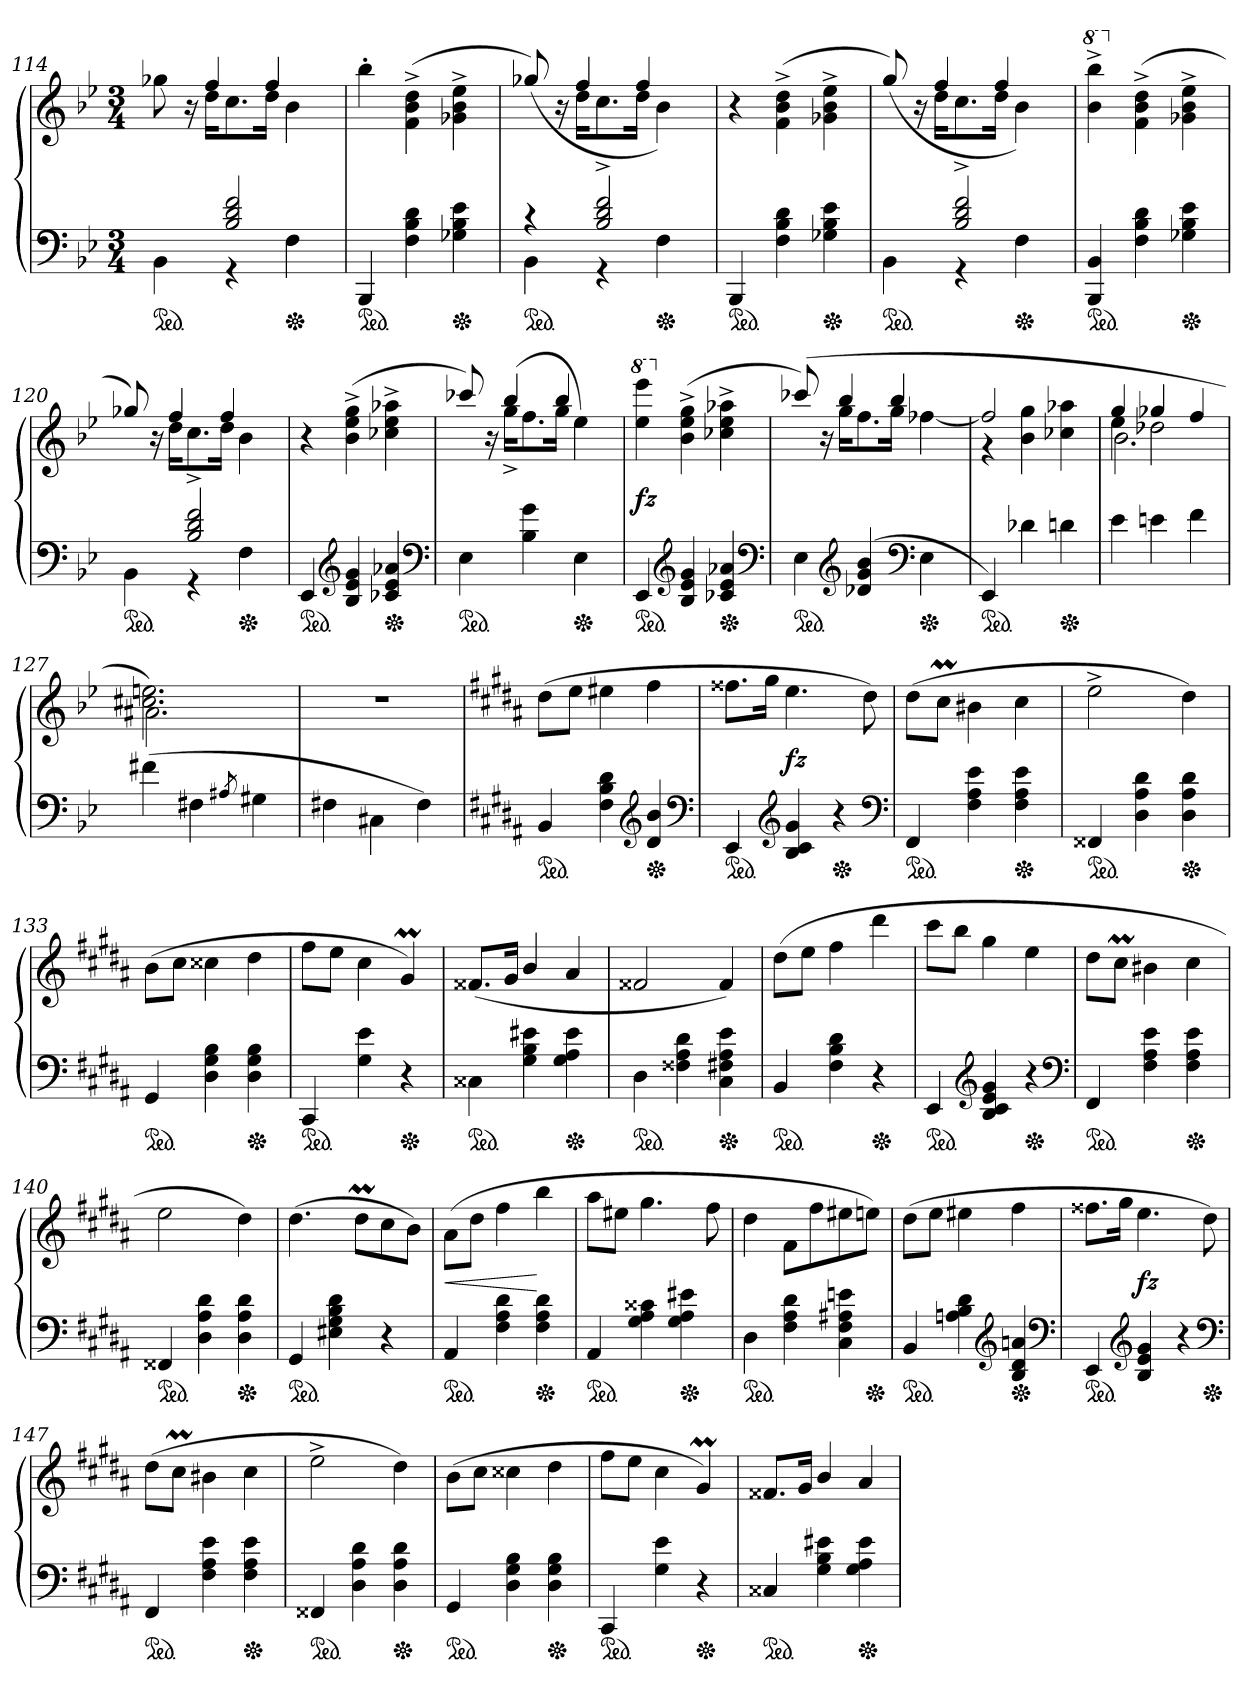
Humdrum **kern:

**kern	**kern	**dynam
*part1	*part1	*part1
*staff2	*staff1	*staff1/2
*clefF4	*clefG2	*
*k[b-e-]	*k[b-e-]	*
*M3/4	*M3/4	*
=114	=114	=114
*^	*^	*
*ped	*	*	*	*
4ryy	4BB-\	8gg-X	8ryy	.
.	.	16ryy	16r	.
.	.	4ff	16ddKL	.
2B- 2d 2f	4r	.	8.cc	.
.	.	4ff	16ddJk	.
*Xped	*	*	*	*
.	4F	.	4b-	.
.	.	16ryy	.	.
*v	*v	*	*	*
*	*v	*v	*
=115	=115	=115
*ped	*	*
4BBB-	4bb-'	.
4F 4B- 4d	(4f^\ 4b-^\ 4dd^\	.
*Xped	*	*
4G-X 4B- 4e-	4g-X^ 4b-^ 4ee-^	.
=116	=116	=116
*^	*^	*
*ped	*	*	*	*
4r	4BB-\	(>8gg-X/)	8ryy	.
.	.	16ryy	16r	.
.	.	4ff	16ddKL	.
2B-^ 2d^ 2f^	4r	.	8.cc	.
.	.	4ff	16ddJk	.
*Xped	*	*	*	*
.	4F	.	4b-)	.
.	.	16ryy	.	.
*v	*v	*	*	*
*	*v	*v	*
=117	=117	=117
*ped	*	*
4BBB-	4r	.
4F 4B- 4d	(4f^\ 4b-^\ 4dd^\	.
*Xped	*	*
4G-X 4B- 4e-	4g-X^ 4b-^ 4ee-^	.
=118	=118	=118
*^	*^	*
*ped	*	*	*	*
4ryy	4BB-\	(>8gg/)	8ryy	.
.	.	16ryy	16r	.
.	.	4ff	16ddKL	.
2B-^ 2d^ 2f^	4r	.	8.cc	.
.	.	4ff	16ddJk	.
*Xped	*	*	*	*
.	4F	.	4b-)	.
.	.	16ryy	.	.
*v	*v	*	*	*
*	*v	*v	*
=119	=119	=119
*	*8va	*
*ped	*	*
4BBB- 4BB-	4bb-^ 4bbb-^	.
*	*X8va	*
4F 4B- 4d	(>4f^\ 4b-^\ 4dd^\	.
*Xped	*	*
4G-X 4B- 4e-	4g-X^ 4b-^ 4ee-^	.
=120	=120	=120
*^	*^	*
*ped	*	*	*	*
4ryy	4BB-\	8gg-X/)	8ryy	.
.	.	16ryy	16r	.
.	.	4ff	16ddKL	.
2B-^ 2d^ 2f^	4r	.	8.cc	.
.	.	4ff	16ddJk	.
*Xped	*	*	*	*
.	4F	.	4b-	.
.	.	16ryy	.	.
*v	*v	*	*	*
*	*v	*v	*
=121	=121	=121
*ped	*	*
4EE-	4r	.
*clefG2	*	*
4B- 4e- 4g	(>4b-^ 4ee-^ 4gg^	.
*Xped	*	*
4c-X 4e- 4a-X	4cc-X^ 4ee-^ 4aa-X^	.
*clefF4	*	*
=122	=122	=122
*	*^	*
*ped	*	*	*
4E-	8ccc-X/)	8ryy	.
.	16ryy	16r	.
.	(4bb-	16gg^KL	.
4B- 4g	.	8.ff	.
.	4bb-	16ggJk	.
*Xped	*	*	*
4E-	.	4ee-)	.
.	16ryy	.	.
*	*v	*v	*
=123	=123	=123
*	*8va	*
*ped	*	*
4EE-	4eee- 4eeee-	fz
*clefG2	*	*
*	*X8va	*
4B- 4e- 4g	(>4b-^ 4ee-^ 4gg^	.
*Xped	*	*
4c-X 4e- 4a-X	4cc-X^ 4ee-^ 4aa-X^	.
*clefF4	*	*
=124	=124	=124
*	*^	*
*ped	*	*	*
4E-	(>8ccc-X/)	8ryy	.
.	16ryy	16r	.
.	4bb-	16ggKL	.
*clefG2	*	*	*
(4d-X 4g 4b-	.	8.ff	.
.	4bb-	16ggJk	.
*clefF4	*	*	*
*Xped	*	*	*
4E-	.	[4ff-X	.
.	16ryy	.	.
=125	=125	=125	=125
*ped	*	*	*
4EE-)	2ff-]	4r	.
4d-X	.	4b- 4gg	.
*Xped	*	*	*
4dn	4ryy	4cc-X 4aa-X	.
=126	=126	=126	=126
*	*	*^	*
4e-	4gg	4ee-	2.b-\	.
4en	4gg-X	2dd-X	.	.
4f	4ff	.	.	.
*	*	*v	*v	*
=127	=127	=127	=127
(4f#X	2.cc#X\ 2.een\)	2.a#X	.
4F#X	.	.	.
8qA#X/	.	.	.
4G#X	.	.	.
*	*v	*v	*
=128	=128	=128
4F#X	2.r	.
4C#X\	.	.
4F#)	.	.
=129	=129	=129
*k[f#c#g#d#a#]	*k[f#c#g#d#a#]	*
*ped	*	*
4BB	(8dd#L	.
.	8eeJ	.
4F# 4B 4d#	4ee#X	.
*clefG2	*	*
*Xped	*	*
4d# 4b	4ff#	.
*clefF4	*	*
=130	=130	=130
*ped	*	*
4EE	8.ff##XL	.
.	16gg#Jk	.
*clefG2	*	*
4B 4c# 4g#	4.ee	fz
*Xped	*	*
4r	.	.
.	8dd#)	.
*clefF4	*	*
=131	=131	=131
*ped	*	*
4FF#	(8dd#L	.
.	8cc#MJ	.
4F# 4A# 4e	4b#X	.
*Xped	*	*
4F# 4A# 4e	4cc#	.
=132	=132	=132
*ped	*	*
4FF##X	2ee^<	.
4D# 4A# 4d#	.	.
*Xped	*	*
4D# 4A# 4d#	4dd#)	.
=133	=133	=133
*ped	*	*
4GG#	(8bL	.
.	8cc#J	.
4D# 4G# 4B	4cc##X	.
*Xped	*	*
4D# 4G# 4B	4dd#	.
=134	=134	=134
*ped	*	*
4CC#	8ff#L	.
.	8eeJ	.
4G# 4e	4cc#	.
*Xped	*	*
4r	4g#M)	.
=135	=135	=135
*ped	*	*
4C##X\	(<8.f##XL	.
.	16g#Jk	.
4G# 4B 4e#X	4b/	.
*Xped	*	*
4G# 4A# 4e#	4a#	.
=136	=136	=136
*ped	*	*
4D#	2f##X	.
4F##X 4A# 4d#	.	.
*Xped	*	*
4C# 4F#X 4A# 4e	4f##)	.
=137	=137	=137
*ped	*	*
4BB	(8dd#L	.
.	8eeJ	.
4F# 4B 4d#	4ff#	.
*Xped	*	*
4r	4ddd#	.
=138	=138	=138
*ped	*	*
4EE	8ccc#L	.
.	8bbJ	.
*clefG2	*	*
4B 4c# 4e 4g#	4gg#	.
*Xped	*	*
4r	4ee	.
*clefF4	*	*
=139	=139	=139
*ped	*	*
4FF#	8dd#L	.
.	8cc#MJ	.
4F# 4A# 4e	4b#X	.
*Xped	*	*
4F# 4A# 4e	4cc#	.
=140	=140	=140
*ped	*	*
4FF##X	2ee	.
4D# 4A# 4d#	.	.
*Xped	*	*
4D# 4A# 4d#	4dd#)	.
=141	=141	=141
*ped	*	*
4GG#	(4.dd#	.
4E#X 4G# 4B 4d#	.	.
.	8dd#mL	.
4r	8cc#	.
.	8bJ)	.
=142	=142	=142
*ped	*	*
4AA#	(8a#L	<
.	8dd#J	.
4F# 4A# 4d#	4ff#	.
*Xped	*	*
4F# 4A# 4d#	4bb	[
=143	=143	=143
*ped	*	*
4AA#	8aa#L	.
.	8ee#XJ	.
4G# 4A# 4c##X	4.gg#	.
*Xped	*	*
4G# 4A# 4e#X	.	.
.	8ff#	.
=144	=144	=144
*ped	*	*
4D#	4dd#	.
4F# 4A# 4d#	8f#L	.
.	8ff#	.
4C# 4F# 4A#X 4en	8ee#X	.
*Xped	*	*
.	8eenJ)	.
=145	=145	=145
*ped	*	*
4BB	(8dd#L	.
.	8eeJ	.
4An 4B 4d#	4ee#X	.
*clefG2	*	*
*Xped	*	*
4B 4d# 4an	4ff#	.
*clefF4	*	*
=146	=146	=146
*ped	*	*
4EE	8.ff##XL	.
.	16gg#Jk	.
*clefG2	*	*
4B 4e 4g#	4.ee	fz
4r	.	.
*Xped	*	*
.	8dd#)	.
*clefF4	*	*
=147	=147	=147
*ped	*	*
4FF#	(8dd#L	.
.	8cc#MJ	.
4F# 4A# 4e	4b#X	.
*Xped	*	*
4F# 4A# 4e	4cc#	.
=148	=148	=148
*ped	*	*
4FF##X	2ee^<	.
4D# 4A# 4d#	.	.
*Xped	*	*
4D# 4A# 4d#	4dd#)	.
=149	=149	=149
*ped	*	*
4GG#	(>8bL	.
.	8cc#J	.
4D# 4G# 4B	4cc##X	.
*Xped	*	*
4D# 4G# 4B	4dd#	.
=150	=150	=150
*ped	*	*
4CC#	8ff#L	.
.	8eeJ	.
4G# 4e	4cc#	.
*Xped	*	*
4r	4g#M)	.
=151	=151	=151
*ped	*	*
4C##X	8.f##XL	.
.	16g#Jk	.
4G# 4B 4e#X	4b/	.
*Xped	*	*
4G# 4A# 4e#	4a#	.
=	=	=
*-	*-	*-
